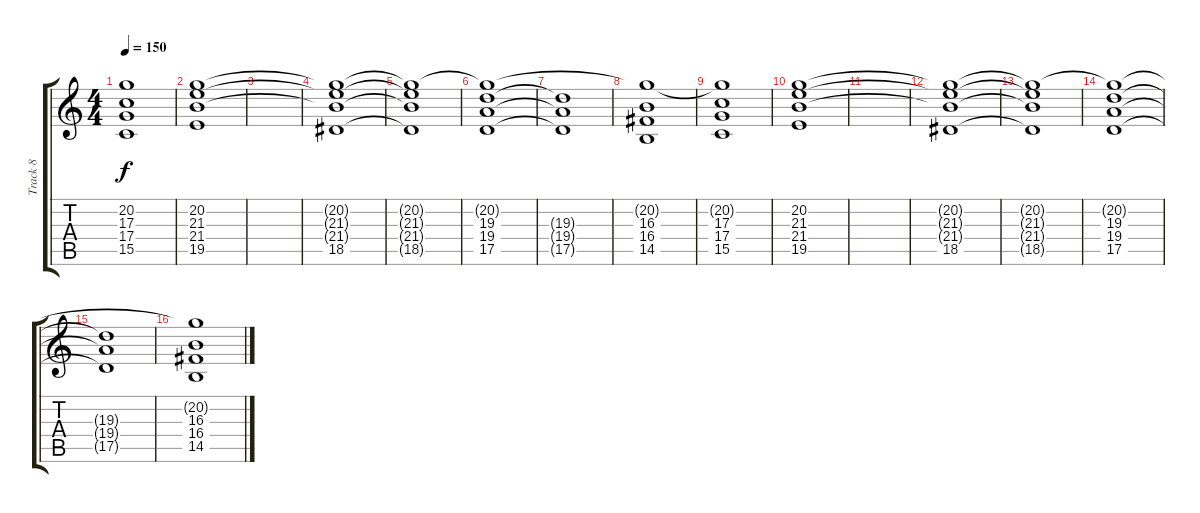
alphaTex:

\track ("Track 8" "Track 8") {instrument tremolostrings}
\staff {score tabs}
\tuning (E4 B3 G3 D3 A2 E2) {hide}
\ts (4 4)
\tempo 150
\clef g2
\ks c
(20.2{t} 17.3 17.4 15.5).1{dy f} |
(20.2 21.3 21.4 19.5).1 |
|
(20.2{t} 21.3{t} 21.4{t} 18.5).1 |
(20.2{t} 21.3{t} 21.4{t} 18.5{t}).1 |
(20.2{t} 19.3 19.4 17.5).1 |
(19.3{t} 19.4{t} 17.5{t}).1 |
(20.2{t} 16.3 16.4 14.5).1 |
(20.2{t} 17.3 17.4 15.5).1 |
(20.2 21.3 21.4 19.5).1 |
|
(20.2{t} 21.3{t} 21.4{t} 18.5).1 |
(20.2{t} 21.3{t} 21.4{t} 18.5{t}).1 |
(20.2{t} 19.3 19.4 17.5).1 |
(19.3{t} 19.4{t} 17.5{t}).1 |
(20.2{t} 16.3 16.4 14.5).1
